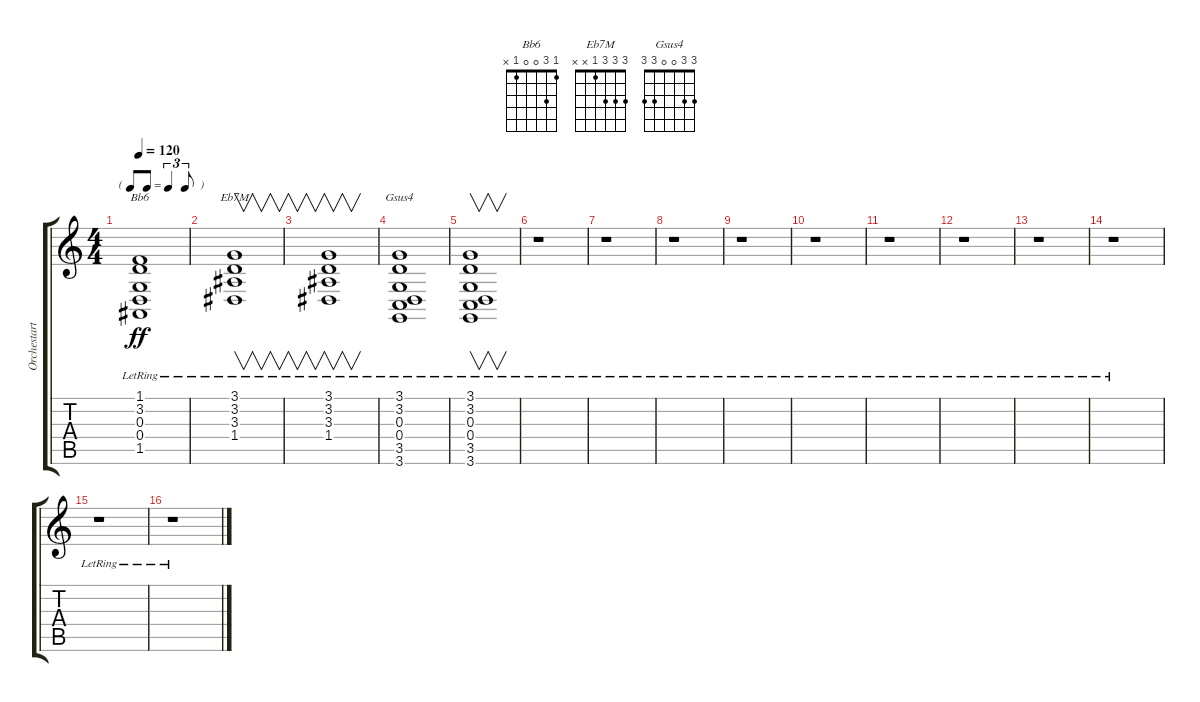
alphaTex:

\track ("Orchestartion" "Orchestart") {instrument synthstrings1}
\staff {score tabs}
\tuning (E4 B3 G3 D3 A2 E2) {hide}
\chord ("Bb6" 1 3 0 0 1 x)
\chord ("Eb7M" 3 3 3 1 x x)
\chord ("Gsus4" 3 3 0 0 3 3)
\ts (4 4)
\tf triplet8th
\tempo 120
\clef g2
\ks c
(1.1{lr} 3.2 0.3 0.4{lr} 1.5).1{ch "Bb6" dy ff} |
(3.1{lr} 3.2 3.3 1.4{lr}).1{v ch "Eb7M"} |
(3.1{lr} 3.2 3.3 1.4{lr}).1{v} |
(3.1{lr} 3.2 0.3 0.4 3.5 3.6{lr}).1{ch "Gsus4"} |
(3.1 3.2 0.3 0.4 3.5{lr} 3.6{lr}).1{v} |
r.1 |
r.1 |
r.1 |
r.1 |
r.1 |
r.1 |
r.1 |
r.1 |
r.1 |
r.1 |
r.1
